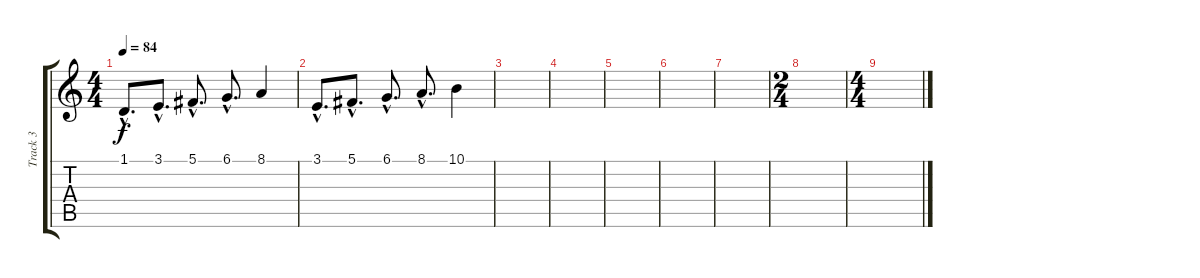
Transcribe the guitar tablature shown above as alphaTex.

\track ("Track 3" "Track 3") {instrument violin}
\staff {score tabs}
\tuning (Db4 Ab3 E3 B2 Gb2 Db2) {hide}
\ts (4 4)
\tempo 84
\clef g2
\ks c
1.1{hac}.8{d dy f} 3.1{hac}.8{d} 5.1{hac}.8{d} 6.1{hac}.8{d} 8.1.4 |
3.1{hac}.8{d} 5.1{hac}.8{d} 6.1{hac}.8{d} 8.1{hac}.8{d} 10.1.4 |
|
|
|
|
|
\ts (2 4)
|
\ts (4 4)
